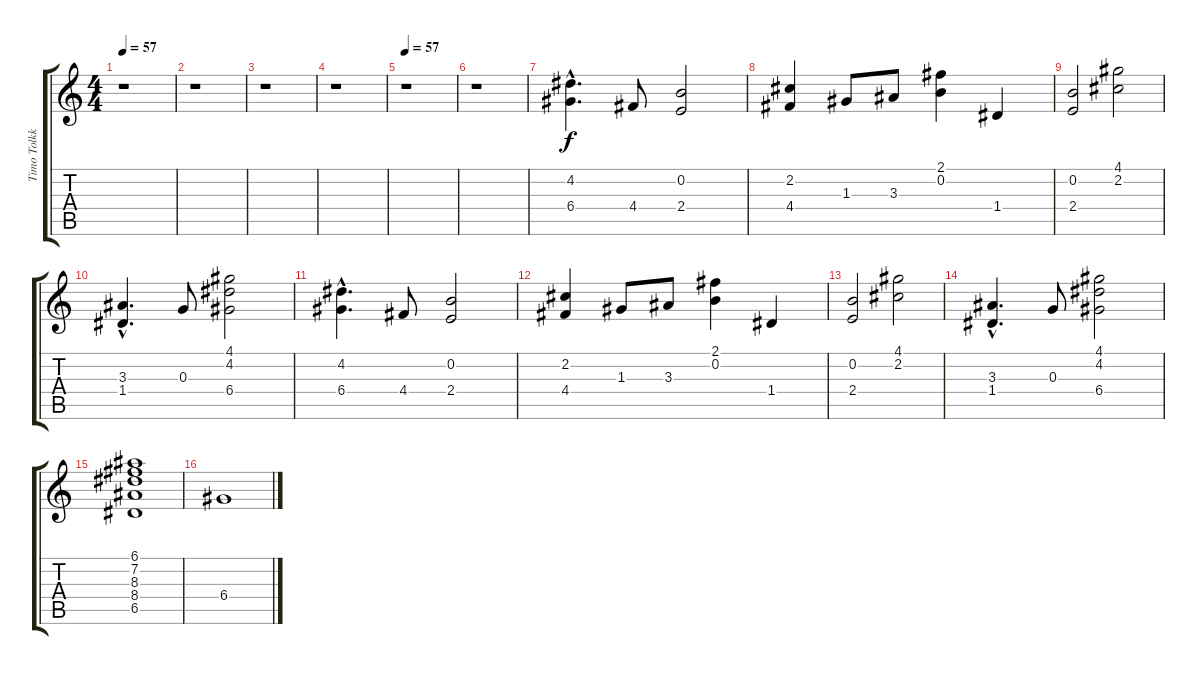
\track ("Timo Tolkki" "Timo Tolkk") {instrument distortionguitar}
\staff {score tabs}
\tuning (E4 B3 G3 D3 A2 E2) {hide}
\ts (4 4)
\tempo 57
\clef g2
\ks c
r.1{dy f} |
r.1 |
r.1 |
r.1 |
\tempo 57
r.1 |
r.1 |
(4.2{hac} 6.4{hac}).4{d} 4.4.8 (0.2 2.4).2 |
(2.2 4.4).4 1.3.8 3.3.8 (2.1 0.2).4 1.4.4 |
(0.2 2.4).2 (4.1 2.2).2 |
(3.3{hac} 1.4{hac}).4{d} 0.3.8 (4.1 4.2 6.4).2 |
(4.2{hac} 6.4{hac}).4{d} 4.4.8 (0.2 2.4).2 |
(2.2 4.4).4 1.3.8 3.3.8 (2.1 0.2).4 1.4.4 |
(0.2 2.4).2 (4.1 2.2).2 |
(3.3{hac} 1.4{hac}).4{d} 0.3.8 (4.1 4.2 6.4).2 |
(6.1 7.2 8.3 8.4 6.5).1 |
6.4.1
